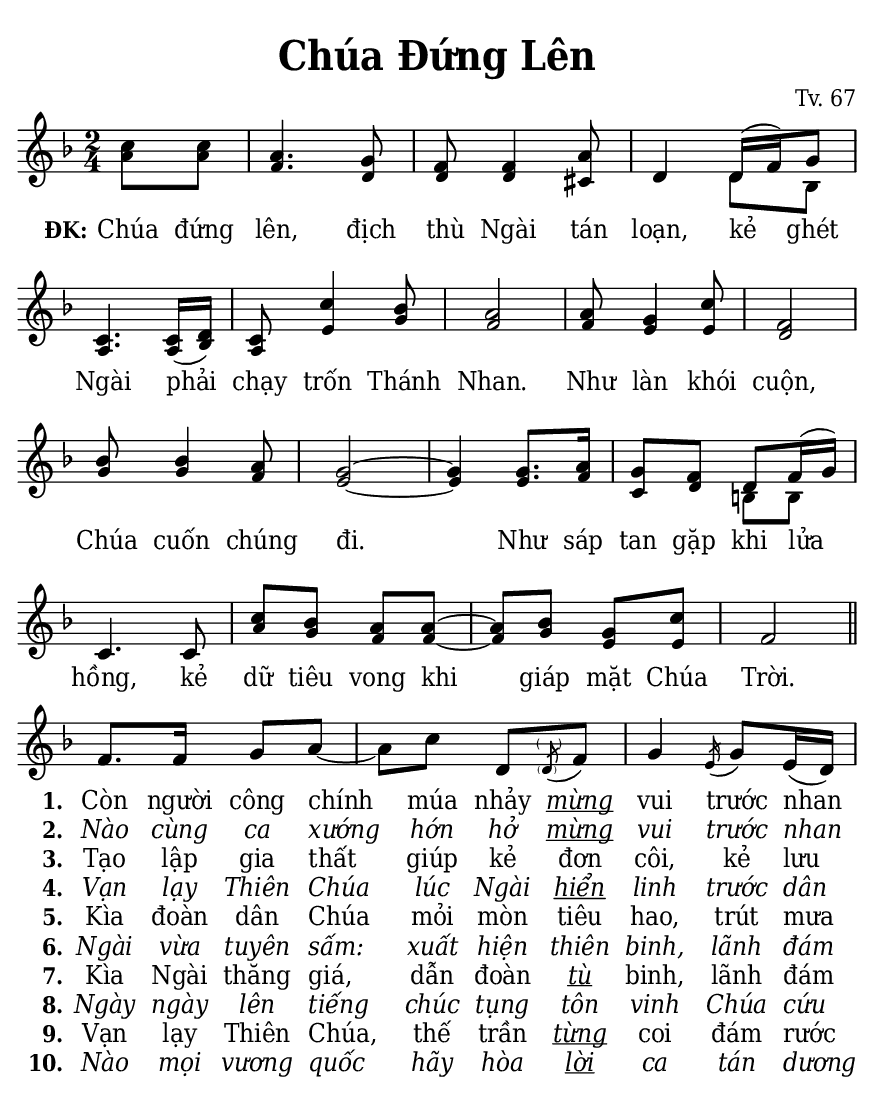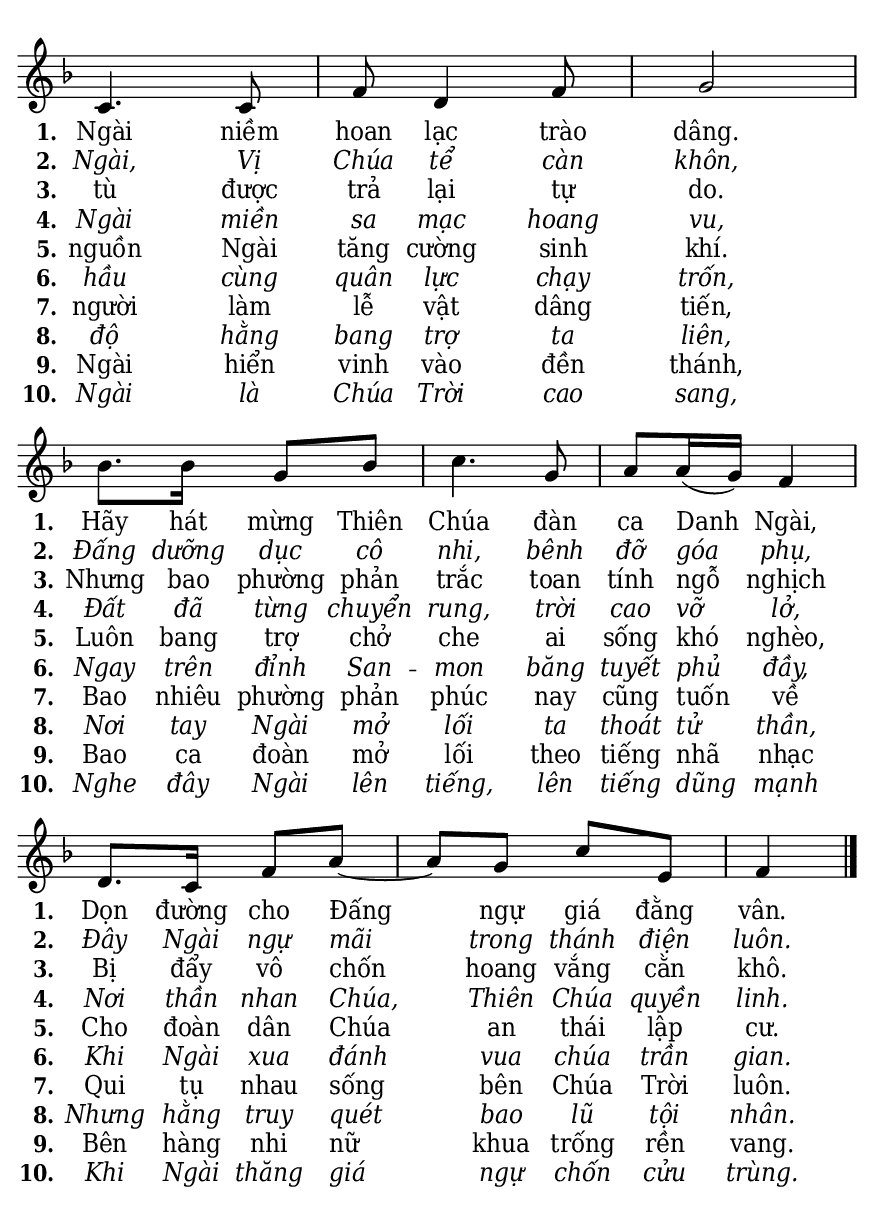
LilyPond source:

% Cài đặt chung\
\version "2.22.1"
\include "english.ly"

\header {
  title = \markup { \fontsize #1 "Chúa Đứng Lên" }
  composer = "Tv. 67"
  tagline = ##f
}

% mã nguồn cho những chức năng chưa hỗ trợ trong phiên bản lilypond hiện tại
% cung cấp bởi cộng đồng lilypond khi gửi email đến lilypond-user@gnu.org
% Đổi kích thước nốt cho bè phụ
notBePhu =
#(define-music-function (font-size music) (number? ly:music?)
   (for-some-music
     (lambda (m)
       (if (music-is-of-type? m 'rhythmic-event)
           (begin
             (set! (ly:music-property m 'tweaks)
                   (cons `(font-size . ,font-size)
                         (ly:music-property m 'tweaks)))
             #t)
           #f))
     music)
   music)

% in số phiên khúc trên mỗi dòng
#(define (add-grob-definition grob-name grob-entry)
     (set! all-grob-descriptions
           (cons ((@@ (lily) completize-grob-entry)
                  (cons grob-name grob-entry))
                 all-grob-descriptions)))

#(add-grob-definition
    'StanzaNumberSpanner
    `((direction . ,LEFT)
      (font-series . bold)
      (padding . 1.0)
      (side-axis . ,X)
      (stencil . ,ly:text-interface::print)
      (X-offset . ,ly:side-position-interface::x-aligned-side)
      (Y-extent . ,grob::always-Y-extent-from-stencil)
      (meta . ((class . Spanner)
               (interfaces . (font-interface
                              side-position-interface
                              stanza-number-interface
                              text-interface))))))

\layout {
    \context {
      \Global
      \grobdescriptions #all-grob-descriptions
    }
    \context {
      \Score
      \remove Stanza_number_align_engraver
      \consists
        #(lambda (context)
           (let ((texts '())
                 (syllables '()))
             (make-engraver
              (acknowledgers
               ((stanza-number-interface engraver grob source-engraver)
                  (set! texts (cons grob texts)))
               ((lyric-syllable-interface engraver grob source-engraver)
                  (set! syllables (cons grob syllables))))
              ((stop-translation-timestep engraver)
                 (for-each
                  (lambda (text)
                    (for-each
                     (lambda (syllable)
                       (ly:pointer-group-interface::add-grob
                        text
                        'side-support-elements
                        syllable))
                     syllables))
                  texts)
                 (set! syllables '())))))
    }
    \context {
      \Lyrics
      \remove Stanza_number_engraver
      \consists
        #(lambda (context)
           (let ((text #f)
                 (last-stanza #f))
             (make-engraver
              ((process-music engraver)
                 (let ((stanza (ly:context-property context 'stanza #f)))
                   (if (and stanza (not (equal? stanza last-stanza)))
                       (let ((column (ly:context-property context
'currentCommandColumn)))
                         (set! last-stanza stanza)
                         (if text
                             (ly:spanner-set-bound! text RIGHT column))
                         (set! text (ly:engraver-make-grob engraver
'StanzaNumberSpanner '()))
                         (ly:grob-set-property! text 'text stanza)
                         (ly:spanner-set-bound! text LEFT column)))))
              ((finalize engraver)
                 (if text
                     (let ((column (ly:context-property context
'currentCommandColumn)))
                       (ly:spanner-set-bound! text RIGHT column)))))))
      \override StanzaNumberSpanner.horizon-padding = 10000
    }
}

stanzaReminderOff =
  \temporary \override StanzaNumberSpanner.after-line-breaking =
     #(lambda (grob)
        ;; Can be replaced with (not (first-broken-spanner? grob)) in 2.23.
        (if (let ((siblings (ly:spanner-broken-into (ly:grob-original grob))))
              (and (pair? siblings)
                   (not (eq? grob (car siblings)))))
            (ly:grob-suicide! grob)))

stanzaReminderOn = \undo \stanzaReminderOff
% kết thúc mã nguồn

% Nhạc phiên khúc
nhacPhienKhucSop = \relative c'' {
  \autoPageBreaksOff
  \partial 4 c8 c |
  a4. g8 |
  f f4 a8 |
  d,4 d16 (f) g8 |
  c,4. c16 (d) |
  c8 c'4 bf8 |
  a2 |
  a8 g4 c8 |
  f,2 |
  bf8 bf4 a8 |
  g2 ~ |
  g4 g8. a16 |
  g8 f d f16 (g) |
  c,4. c8 |
  c' bf a a ~ |
  a bf g c |
  f,2 \bar "||" \break
  
  f8. f16 g8 a ~ |
  a c d, \slashedGrace { \parenthesize d8 (} f) |
  g4 \slashedGrace { e16 ( } g8) e16 (d) |
  
  \pageBreak
  
  c4. c8 |
  f d4 f8 |
  g2 |
  bf8. bf16 g8 bf |
  c4. g8 |
  a a16 (g) f4 |
  d8. c16 f8 a ~ |
  a g c e, |
  f4 \bar "|."
}

nhacPhienKhucAlto = \relative c'' {
  a8 a |
  f4. d8 |
  d d4 cs8 |
  d4 d8 [bf] |
  a4. a16 (bf) |
  a8 e'4 g8 |
  f2 |
  f8 e4 e8 |
  d2 |
  g8 g4 f8 |
  e2 ~ |
  e4 e8. f16 |
  c8 d b! [b] |
  c4. c8 |
  a' g f f ~ |
  f g e e |
  f2
  R2*11
}

% Lời phiên khúc
loiPhienKhucSop = \lyrics {
  \stanzaReminderOff
  \set stanza = "ĐK:"
  Chúa đứng lên, địch thù Ngài tán loạn,
  kẻ ghét Ngài phải chạy trốn Thánh Nhan.
  Như làn khói cuộn, Chúa cuốn chúng đi.
  Như sáp tan gặp khi lửa hồng,
  kẻ dữ tiêu vong khi giáp mặt Chúa Trời.
  \stanzaReminderOn
  <<
    {
      \set stanza = "1."
      Còn người công chính múa nhảy
      \markup { \italic \underline mừng }
      vui trước nhan Ngài
      niềm hoan lạc trào dâng.
      Hãy hát mừng Thiên Chúa đàn ca Danh Ngài,
      Dọn đường cho Đấng ngự giá đằng vân.
    }
    \new Lyrics {
	    \set associatedVoice = "beSop"
	    \set stanza = "2."
      \override Lyrics.LyricText.font-shape = #'italic
	    Nào cùng ca xướng hớn hở
	    \markup { \italic \underline mừng }
	    vui trước nhan Ngài,
	    Vị Chúa tể càn khôn,
	    Đấng dưỡng dục cô nhi, bênh đỡ góa phụ,
	    Đây Ngài ngự mãi trong thánh điện luôn.
    }
    \new Lyrics {
	    \set associatedVoice = "beSop"
	    \set stanza = "3."
	    Tạo lập gia thất giúp kẻ đơn côi,
	    kẻ lưu tù được trả lại tự do.
	    Nhưng bao phường phản trắc toan tính ngỗ nghịch
	    Bị đẩy vô chốn hoang vắng cằn khô.
    }
    \new Lyrics {
	    \set associatedVoice = "beSop"
	    \set stanza = "4."
      \override Lyrics.LyricText.font-shape = #'italic
	    Vạn lạy Thiên Chúa lúc Ngài
	    \markup { \italic \underline hiển }
	    linh trước dân Ngài miền sa mạc hoang vu,
	    Đất đã từng chuyển rung, trời cao vỡ lở,
	    Nơi thần nhan Chúa, Thiên Chúa quyền linh.
    }
    \new Lyrics {
	    \set associatedVoice = "beSop"
	    \set stanza = "5."
	    Kìa đoàn dân Chúa mỏi mòn tiêu hao,
	    trút mưa nguồn Ngài tăng cường sinh khí.
	    Luôn bang trợ chở che ai sống khó nghèo,
	    Cho đoàn dân Chúa an thái lập cư.
    }
    \new Lyrics {
	    \set associatedVoice = "beSop"
	    \set stanza = "6."
      \override Lyrics.LyricText.font-shape = #'italic
	    Ngài vừa tuyên sấm: xuất hiện thiên binh,
	    lãnh đám hầu cùng quân lực chạy trốn,
	    Ngay trên đỉnh San -- mon băng tuyết phủ đầy,
	    Khi Ngài xua đánh vua chúa trần gian.
    }
    \new Lyrics {
	    \set associatedVoice = "beSop"
	    \set stanza = "7."
	    Kìa Ngài thăng giá, dẫn đoàn
	    \markup { \italic \underline tù }
	    binh, lãnh đám người làm lễ vật dâng tiến,
	    Bao nhiêu phường phản phúc nay cũng tuốn về
	    Qui tụ nhau sống bên Chúa Trời luôn.
    }
    \new Lyrics {
	    \set associatedVoice = "beSop"
	    \set stanza = "8."
      \override Lyrics.LyricText.font-shape = #'italic
	    Ngày ngày lên tiếng chúc tụng tôn vinh Chúa cứu độ
	    hằng bang trợ ta liên,
	    Nơi tay Ngài mở lối ta thoát tử thần,
	    Nhưng hằng truy quét bao lũ tội nhân.
    }
    \new Lyrics {
	    \set associatedVoice = "beSop"
	    \set stanza = "9."
	    Vạn lạy Thiên Chúa, thế trần
	    \markup { \italic \underline từng }
	    coi đám rước Ngài hiển vinh vào đền thánh,
	    Bao ca đoàn mở lối theo tiếng nhã nhạc
	    Bên hàng nhi nữ khua trống rền vang.
    }
    \new Lyrics {
	    \set associatedVoice = "beSop"
	    \set stanza = "10."
      \override Lyrics.LyricText.font-shape = #'italic
	    Nào mọi vương quốc hãy hòa
	    \markup { \italic \underline lời }
	    ca tán dương Ngài là Chúa Trời cao sang,
	    Nghe đây Ngài lên tiếng,
	    lên tiếng dũng mạnh
	    Khi Ngài thăng giá ngự chốn cửu trùng.
    }
  >>
}

% Dàn trang
\paper {
  #(set-paper-size "a5")
  top-margin = 10\mm
  bottom-margin = 3\mm
  left-margin = 3\mm
  right-margin = 3\mm
  indent = #0
  #(define fonts
	 (make-pango-font-tree "Deja Vu Serif Condensed"
	 		       "Deja Vu Serif Condensed"
			       "Deja Vu Serif Condensed"
			       (/ 20 20)))
  print-page-number = ##f
  system-system-spacing = #'((basic-distance . 0.1) (padding . 3))
  page-count = #2
  ragged-bottom = ##t
}

TongNhip = {
  \key f \major \time 2/4
  \set Timing.beamExceptions = #'()
  \set Timing.baseMoment = #(ly:make-moment 1/4)
}

\score {
  \new ChoirStaff <<
    \new Staff \with {
        \consists "Merge_rests_engraver"
        printPartCombineTexts = ##f
      }
      <<
      \new Voice \TongNhip \partCombine 
        \nhacPhienKhucSop
        \notBePhu -1 { \nhacPhienKhucAlto }
      \new NullVoice = beSop \nhacPhienKhucSop
      \new Lyrics \lyricsto beSop \loiPhienKhucSop
      >>
  >>
  \layout {
    \override Lyrics.LyricSpace.minimum-distance = #1.5
    \override Score.BarNumber.break-visibility = ##(#f #f #f)
    \override Score.SpacingSpanner.uniform-stretching = ##t
  } 
}
